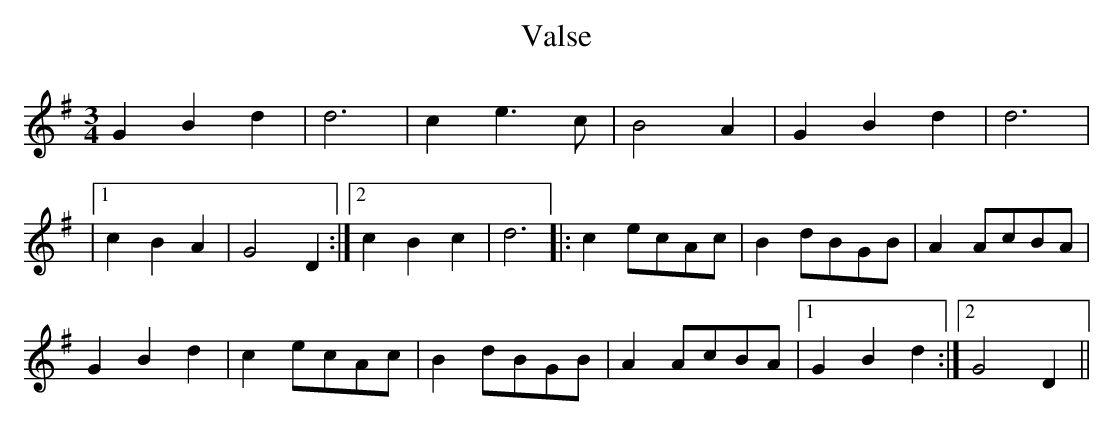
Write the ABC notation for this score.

X:1
T:Valse
L:1/4
M:3/4
K:G
GBd | d3 | ce>c | B2A | GBd | d3 |
|1 cBA | G2D :|2 cBc | d3|: ce/c/A/c/ | Bd/B/G/B/ | AA/c/B/A/ |
GBd | ce/c/A/c/ | Bd/B/G/B/ | AA/c/B/A/ |1 GBd :|2 G2D ||
